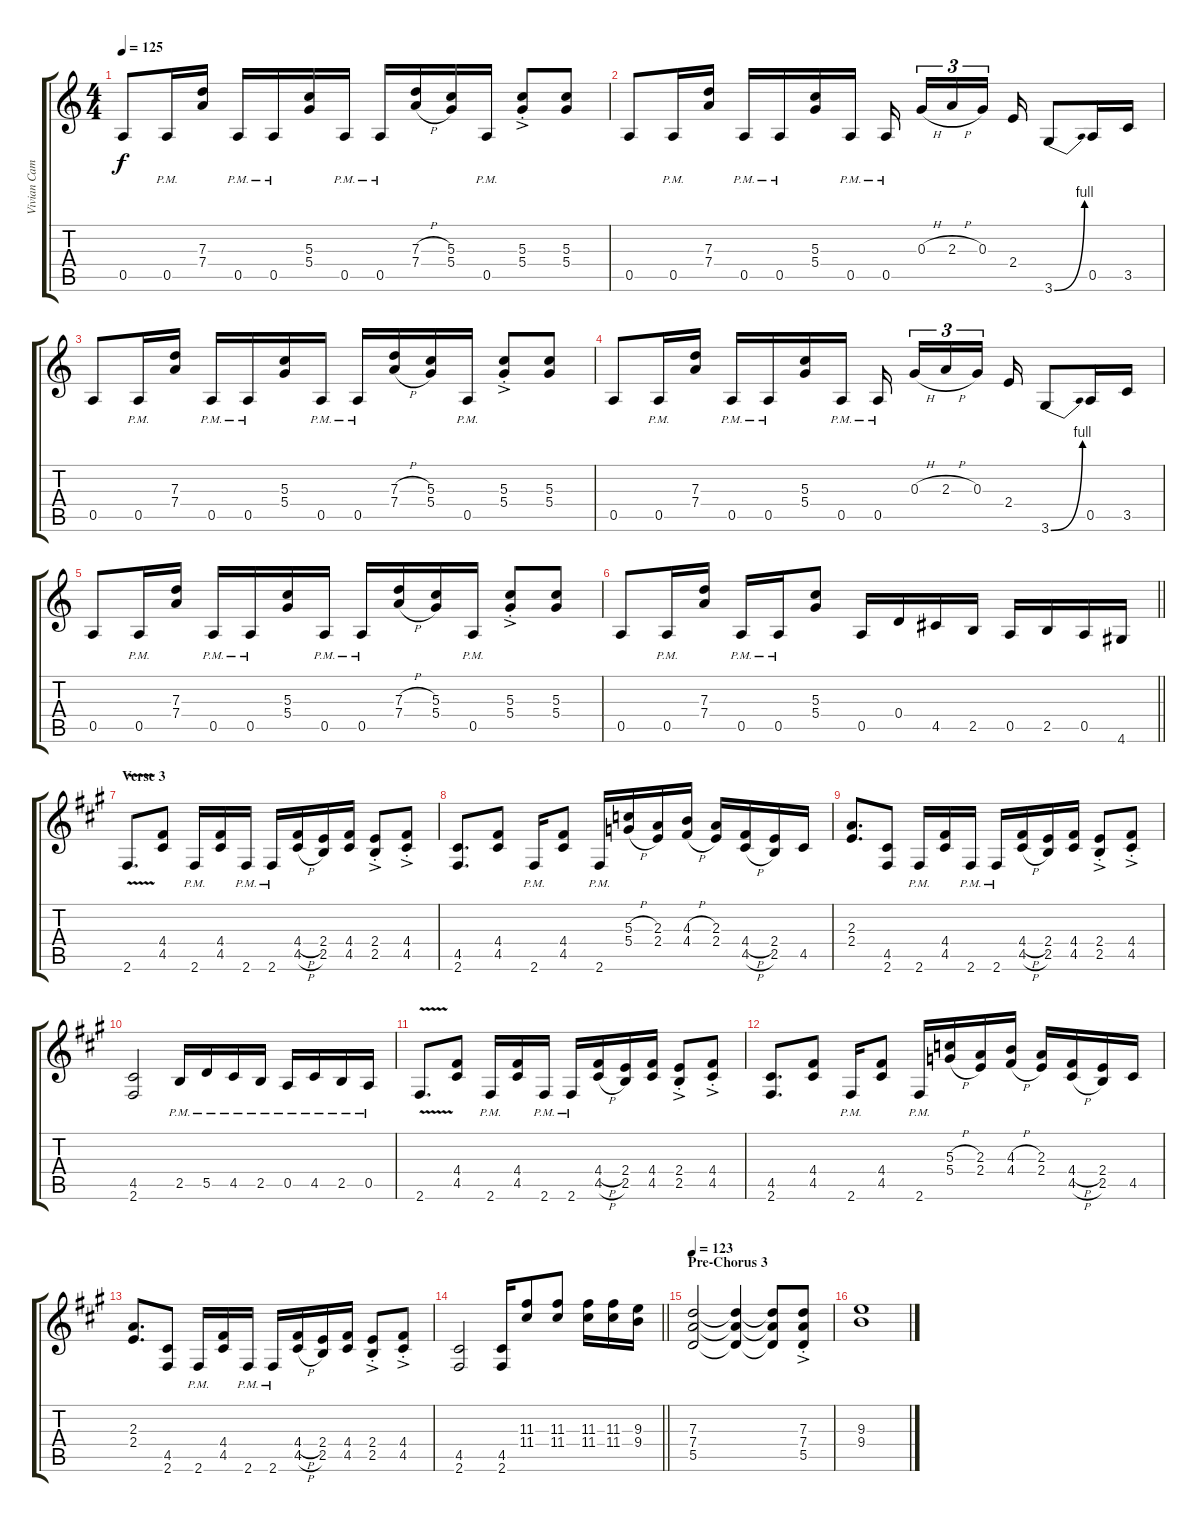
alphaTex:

\track ("Vivian Campbell L" "Vivian Cam") {instrument distortionguitar}
\staff {score tabs}
\tuning (E4 B3 G3 D3 A2 E2) {hide}
\ts (4 4)
\tempo 125
\clef g2
\ks aminor
0.5.8{dy f} 0.5{pm}.16 (7.3 7.4).16 0.5{pm}.16 0.5{pm}.16 (5.3 5.4).16 0.5{pm}.16 0.5{pm}.16 (7.3{h} 7.4{h}).16 (5.3 5.4).16 0.5{pm}.16 (5.3{ac st} 5.4{ac st}).8 (5.3 5.4).8 |
0.5.8 0.5{pm}.16 (7.3 7.4).16 0.5{pm}.16 0.5{pm}.16 (5.3 5.4).16 0.5{pm}.16 0.5{pm}.16{beam splitsecondary} 0.3{h}.16{tu (3 2)} 2.3{h}.16{tu (3 2)} 0.3.16{tu (3 2) beam splitsecondary} 2.4.16 3.6{be (bend 0 0 60 4)}.8 0.5.16 3.5.16 |
0.5.8 0.5{pm}.16 (7.3 7.4).16 0.5{pm}.16 0.5{pm}.16 (5.3 5.4).16 0.5{pm}.16 0.5{pm}.16 (7.3{h} 7.4{h}).16 (5.3 5.4).16 0.5{pm}.16 (5.3{ac st} 5.4{ac st}).8 (5.3 5.4).8 |
0.5.8 0.5{pm}.16 (7.3 7.4).16 0.5{pm}.16 0.5{pm}.16 (5.3 5.4).16 0.5{pm}.16 0.5{pm}.16{beam splitsecondary} 0.3{h}.16{tu (3 2)} 2.3{h}.16{tu (3 2)} 0.3.16{tu (3 2) beam splitsecondary} 2.4.16 3.6{be (bend 0 0 60 4)}.8 0.5.16 3.5.16 |
0.5.8 0.5{pm}.16 (7.3 7.4).16 0.5{pm}.16 0.5{pm}.16 (5.3 5.4).16 0.5{pm}.16 0.5{pm}.16 (7.3{h} 7.4{h}).16 (5.3 5.4).16 0.5{pm}.16 (5.3{ac st} 5.4{ac st}).8 (5.3 5.4).8 |
\barLineRight lightlight
0.5.8 0.5{pm}.16 (7.3 7.4).16 0.5{pm}.16 0.5{pm}.16 (5.3 5.4).8 0.5.16 0.4.16 4.5.16 2.5.16 0.5.16 2.5.16 0.5.16 4.6.16 |
\section ("" "Verse 3")
\ks f#minor
2.6{v}.8{d} (4.4 4.5).8 2.6{pm}.16 (4.4 4.5).16 2.6{pm}.16 2.6{pm}.16 (4.4{h} 4.5{h}).16 (2.4 2.5).16 (4.4 4.5).16 (2.4{ac st} 2.5{ac st}).8 (4.4{ac st} 4.5{ac st}).8 |
(4.5 2.6).8{d} (4.4 4.5).8 2.6{pm}.16 (4.4 4.5).8 2.6{pm}.16 (5.3{h} 5.4{h}).16 (2.3 2.4).16 (4.3{h} 4.4{h}).16 (2.3 2.4).16 (4.4{h} 4.5{h}).16 (2.4 2.5).16 4.5.16 |
(2.3 2.4).8{d} (4.5 2.6).8 2.6{pm}.16 (4.4 4.5).16 2.6{pm}.16 2.6{pm}.16 (4.4{h} 4.5{h}).16 (2.4 2.5).16 (4.4 4.5).16 (2.4{ac st} 2.5{ac st}).8 (4.4{ac st} 4.5{ac st}).8 |
(4.5 2.6).2 2.5{pm}.16 5.5{pm}.16 4.5{pm}.16 2.5{pm}.16 0.5{pm}.16 4.5{pm}.16 2.5{pm}.16 0.5{pm}.16 |
2.6{v}.8{d} (4.4 4.5).8 2.6{pm}.16 (4.4 4.5).16 2.6{pm}.16 2.6{pm}.16 (4.4{h} 4.5{h}).16 (2.4 2.5).16 (4.4 4.5).16 (2.4{ac st} 2.5{ac st}).8 (4.4{ac st} 4.5{ac st}).8 |
(4.5 2.6).8{d} (4.4 4.5).8 2.6{pm}.16 (4.4 4.5).8 2.6{pm}.16 (5.3{h} 5.4{h}).16 (2.3 2.4).16 (4.3{h} 4.4{h}).16 (2.3 2.4).16 (4.4{h} 4.5{h}).16 (2.4 2.5).16 4.5.16 |
(2.3 2.4).8{d} (4.5 2.6).8 2.6{pm}.16 (4.4 4.5).16 2.6{pm}.16 2.6{pm}.16 (4.4{h} 4.5{h}).16 (2.4 2.5).16 (4.4 4.5).16 (2.4{ac st} 2.5{ac st}).8 (4.4{ac st} 4.5{ac st}).8 |
\barLineRight lightlight
(4.5 2.6).2 (4.5 2.6).16 (11.3 11.4).8 (11.3 11.4).8 (11.3 11.4).16 (11.3 11.4).16 (9.3 9.4).16 |
\section ("" "Pre-Chorus 3")
\tempo 123
(7.3 7.4 5.5).2 (7.3{t} 7.4{t} 5.5{t}).4 (7.3{t} 7.4{t} 5.5{t}).8 (7.3{ac st} 7.4{ac st} 5.5{ac st}).8 |
(9.3 9.4).1
